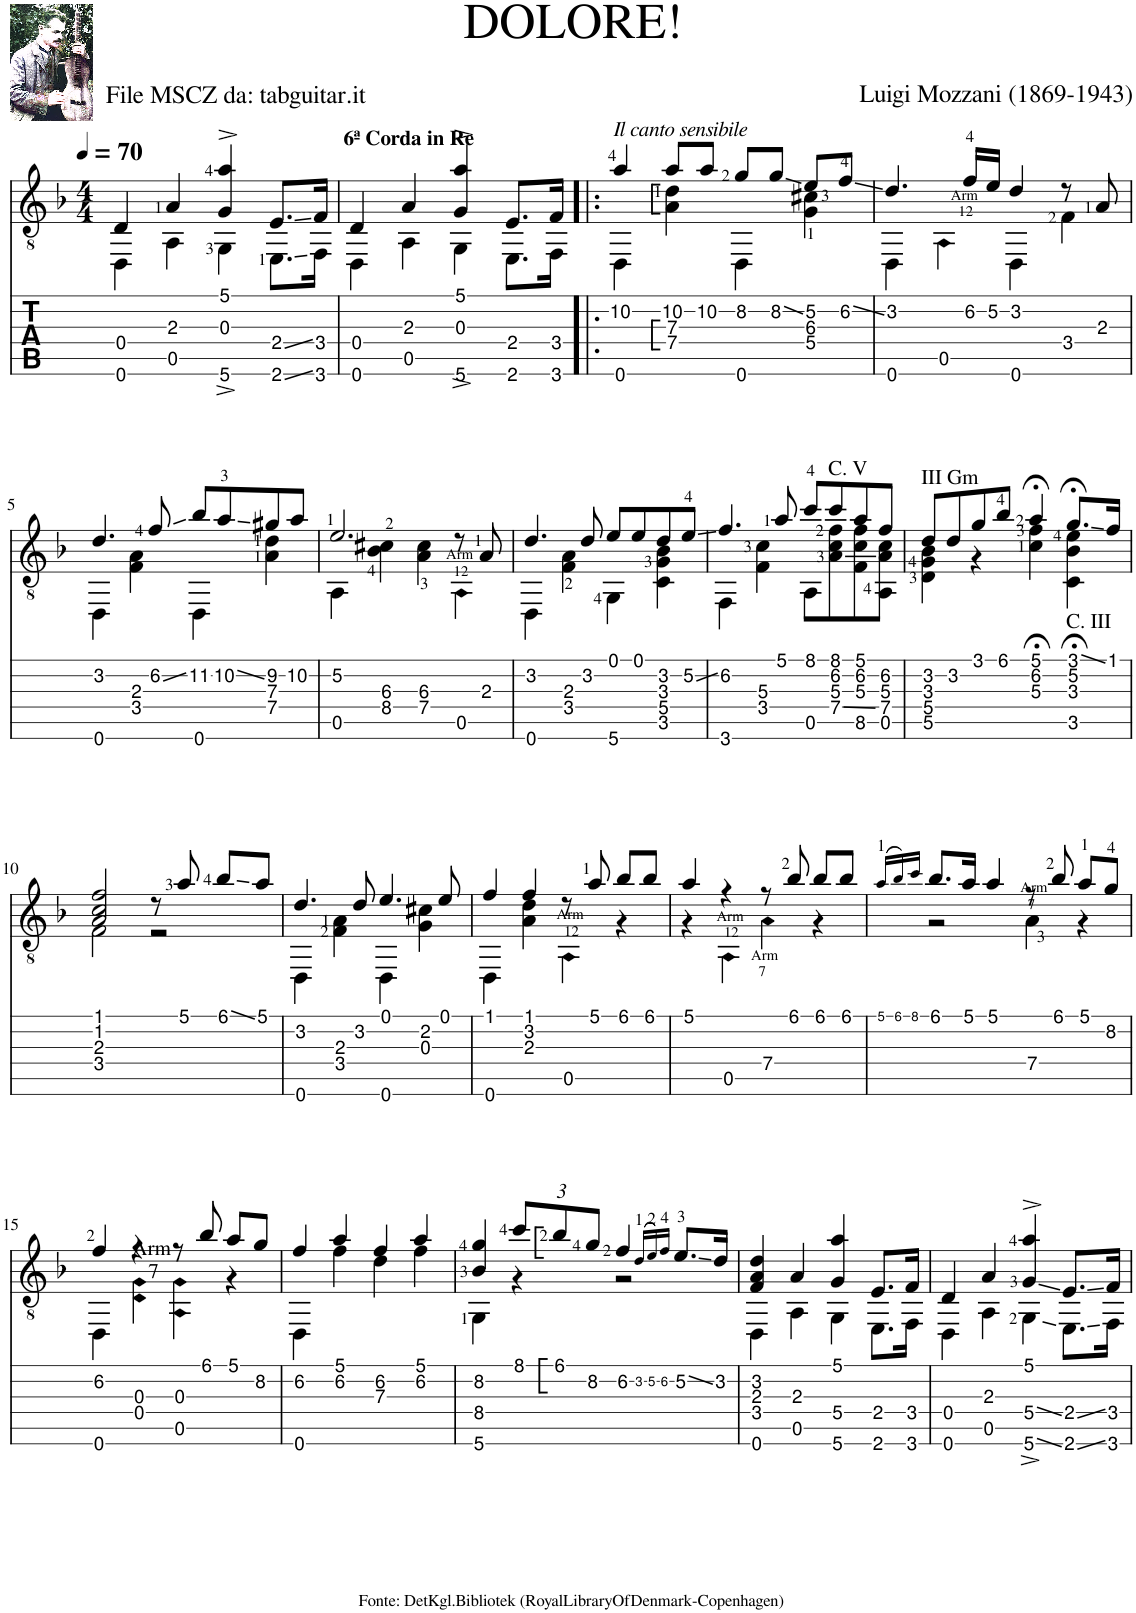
**kern	**kern
*part1	*part1
*staff2	*staff1
*I"Guitar	*
*I'Guit.	*
*stria6	*
*	*clefGv2
*k[b-]	*k[b-]
*M4/4	*M4/4
*MM70	*MM70
=1	=1
*^	*^
4D	4DD	4D/	4DD\
4A	4AA	4A/	4AA\
4G^ 4a^	4GG	4G/^ 4a/^	4GG\
8.EL	8.EEL	8.E/L	8.EE\L
16FJk	16FFJk	16F/Jk	16FF\Jk
=2	=2	=2	=2
!	!	!LO:TX:a:B:t=6ª Corda in Re	!
4D	4DD	4D/	4DD\
4A	4AA	4A/	4AA\
4G^ 4a^	4GG	4G/^ 4a/^	4GG\
8.EL	8.EEL	8.E/L	8.EE\L
16FJk	16FFJk	16F/Jk	16FF\Jk
=3!|:	=3!|:	=3!|:	=3!|:
!	!	!LO:TX:a:i:t=Il canto sensibile	!
4a	4DD	4a/	4DD\
8aL	4A:: 4d::	8a/L	4A\:: 4d\::
8aJ	.	8a/J	.
8gL	4DD	8g/L	4DD\
8gJ	.	8g/J	.
8eL	4G 4c#	8e/L	4G\ 4c#X\
8fJ	.	8f/J	.
=4	=4	=4	=4
4.d	4DD	4.d/	4DD\
.	4AA	.	4AA\
16fLL	.	16f/LL	.
16eJJ	.	16e/JJ	.
4d	4DD	4d/	4DD\
!	!	!LO:TX:a:t=Arm	!
!	!	!LO:TX:a:t=12	!
8r	4F	8r	4F\
8A	.	8A/	.
!!LO:LB:g=z	!!
=5	=5	=5	=5
4.d	4DD	4.d/	4DD\
.	4F 4A	.	4F\ 4A\
8f	.	8f/	.
8b-L	4DD	8b-/L	4DD\
8aJ	.	8a/	.
8g#L	4A 4d	8g#X/	4A\ 4d\
8aJ	.	8a/J	.
=6	=6	=6	=6
2.e	4AA	2.e/	4AA\
.	4B- 4c#	.	4B-\ 4c#X\
.	4A 4c#	.	4A\ 4c#\
!	!	!LO:TX:a:t=Arm	!
!	!	!LO:TX:a:t=12	!
8r	4AA	8r	4AA\
8A	.	8A/	.
=7	=7	=7	=7
4.d	4DD	4.d/	4DD\
.	4F 4A	.	4F\ 4A\
8d	.	8d/	.
8eL	4GG	8e/L	4GG\
8eJ	.	8e/	.
8dL	4C 4G 4B-	8d/	4C\ 4G\ 4B-\
8eJ	.	8e/J	.
=8	=8	=8	=8
4.f	4FF	4.f/	4FF\
.	4F 4c	.	4F\ 4c\
8a	.	8a/	.
8ccL	8AAL	8cc/L	8AA\L
!	!	!LO:TX:a:t=C. V	!
8ccJ	8A\ 8c\ 8f\J	8cc/	8A\ 8c\ 8f\
8aL	8F\ 8c\ 8f\L	8a/	8F\ 8c\ 8f\
8fJ	8AA\ 8A\ 8c\J	8f/J	8AA\ 8A\ 8c\J
=9	=9	=9	=9
!	!	!LO:TX:a:t=III Gm	!
8dL	4D 4G 4B-	8d/L	4D\ 4G\ 4B-\
8dJ	.	8d/	.
8gL	4r	8g/	4r
8b-J	.	8b-/J	.
4a;<	4c 4f	4a;</	4c\ 4f\
!LO:TX:a:t=C. III	!	!	!
8.g;<L	4C 4B- 4e	8.g;</L	4C\ 4B-\ 4e\
16fJk	.	16f/Jk	.
!!LO:LB:g=z	!!
=10	=10	=10	=10
2A 2c 2f	2F	2A/ 2c/ 2f/	2F\
8r	2r	8r	2r
8a	.	8a/	.
8b-L	.	8b-/L	.
8aJ	.	8a/J	.
=11	=11	=11	=11
4.d	4DD	4.d/	4DD\
.	4F 4A	.	4F\ 4A\
8d	.	8d/	.
4.e	4DD	4.e/	4DD\
.	4G 4c#	.	4G\ 4c#X\
8e	.	8e/	.
=12	=12	=12	=12
4f	4DD	4f/	4DD\
4f	4A 4d	4f/	4A\ 4d\
!	!	!LO:TX:a:t=Arm	!
!	!	!LO:TX:a:t=12	!
8r	4AA	8r	4AA\
8a	.	8a/	.
8b-L	4r	8b-/L	4r
8b-J	.	8b-/J	.
=13	=13	=13	=13
4a	4r	4a/	4r
!	!	!LO:TX:a:t=Arm	!
!	!	!LO:TX:a:t=12	!
4r	4AA	4r	4AA\
!	!	!LO:TX:b:t=Arm	!
!	!	!LO:TX:b:t=7	!
8r	4A	8r	4A\
8b-	.	8b-/	.
8b-L	4r	8b-/L	4r
8b-J	.	8b-/J	.
=14	=14	=14	=14
qa	.	(16qa/LL	.
qb-	.	16qb-/)	.
qcc	.	16qcc/JJ	.
8.b-L	2r	8.b-/L	2r
16aJk	.	16a/Jk	.
4a	.	4a/	.
!	!	!LO:TX:a:t=Arm	!
!	!	!LO:TX:a:t=7	!
8r	4A	8r	4A\
8b-	.	8b-/	.
8aL	4r	8a/L	4r
8gJ	.	8g/J	.
!!LO:LB:g=z	!!
=15	=15	=15	=15
4f	4DD	4f/	4DD\
!	!	!LO:TX:a:t=Arm	!
!	!	!LO:TX:a:t=7	!
4r	4D 4G	4r	4D\ 4G\
8r	4AA 4G	8r	4AA\ 4G\
8b-	.	8b-/	.
8aL	4r	8a/L	4r
8gJ	.	8g/J	.
=16	=16	=16	=16
4f	4DD	4f/	4DD\
4a	4f	4a/	4f\
4f	4d	4f/	4d\
4a	4f	4a/	4f\
=17	=17	=17	=17
4B- 4g	4GG	4B-/ 4g/	4GG\
*Xbrackettup	*	*Xbrackettup	*
12ccL	4r	12cc/L	4r
12b-::	.	12b-::/	.
12gJ	.	12g/J	.
4f	2r	4f/	2r
qd	.	(16qd/LL	.
qe	.	16qe/)	.
qf	.	16qf/JJ	.
8.eL	.	8.e/L	.
16dJk	.	16d/Jk	.
=18	=18	=18	=18
4F 4A 4d	4DD	4F/ 4A/ 4d/	4DD\
4A	4AA	4A/	4AA\
4G 4a	4GG	4G/ 4a/	4GG\
8.EL	8.EEL	8.E/L	8.EE\L
16FJk	16FFJk	16F/Jk	16FF\Jk
=19	=19	=19	=19
4D	4DD	4D/	4DD\
4A	4AA	4A/	4AA\
4G^ 4a^	4GG	4G/^ 4a/^	4GG\
8.EL	8.EEL	8.E/L	8.EE\L
16FJk	16FFJk	16F/Jk	16FF\Jk
*v	*v	*	*
*	*v	*v
=	=
*-	*-
